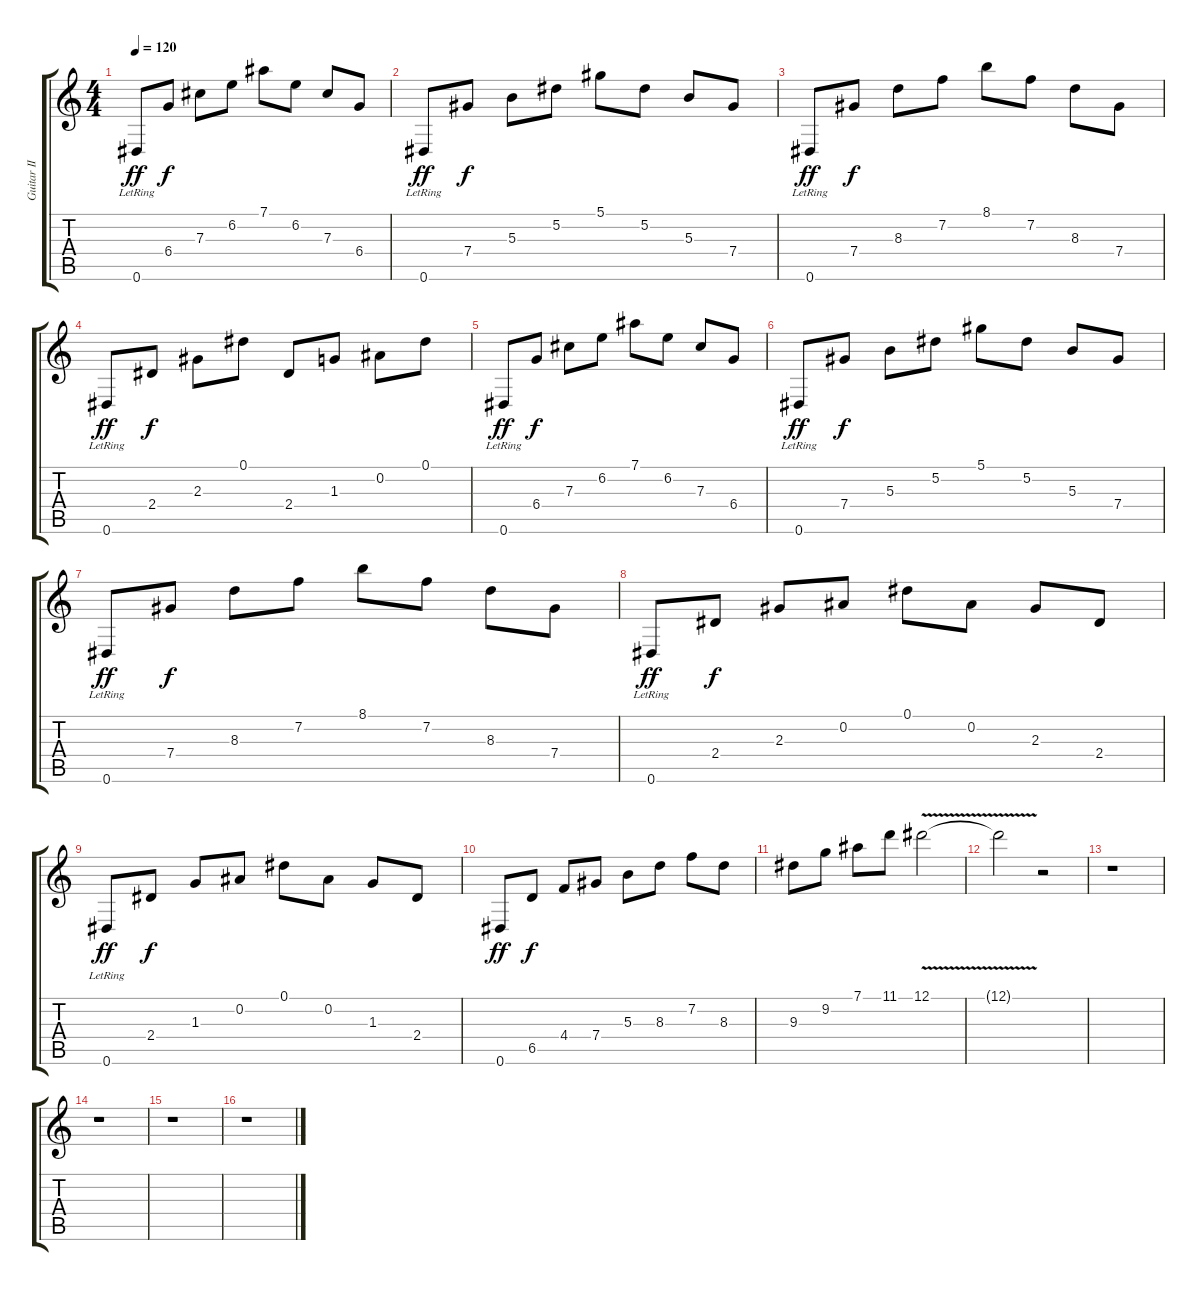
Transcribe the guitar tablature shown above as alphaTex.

\track ("Guitar II" "Guitar II") {instrument overdrivenguitar}
\staff {score tabs}
\tuning (Eb4 Bb3 Gb3 Db3 Ab2 Eb2) {hide}
\ts (4 4)
\tempo 120
\clef g2
\ks c
0.6{lr}.8{dy ff volume 12 instrument acousticguitarsteel} 6.4.8{dy f} 7.3.8 6.2.8 7.1.8 6.2.8 7.3.8 6.4.8 |
0.6{lr}.8{dy ff instrument acousticguitarsteel} 7.4.8{dy f} 5.3.8 5.2.8 5.1.8 5.2.8 5.3.8 7.4.8 |
0.6{lr}.8{dy ff instrument acousticguitarsteel} 7.4.8{dy f} 8.3.8 7.2.8 8.1.8 7.2.8 8.3.8 7.4.8 |
0.6{lr}.8{dy ff instrument acousticguitarsteel} 2.4.8{dy f} 2.3.8 0.1.8 2.4.8 1.3.8 0.2.8 0.1.8 |
0.6{lr}.8{dy ff instrument acousticguitarsteel} 6.4.8{dy f} 7.3.8 6.2.8 7.1.8 6.2.8 7.3.8 6.4.8 |
0.6{lr}.8{dy ff instrument acousticguitarsteel} 7.4.8{dy f} 5.3.8 5.2.8 5.1.8 5.2.8 5.3.8 7.4.8 |
0.6{lr}.8{dy ff instrument acousticguitarsteel} 7.4.8{dy f} 8.3.8 7.2.8 8.1.8 7.2.8 8.3.8 7.4.8 |
0.6{lr}.8{dy ff instrument acousticguitarsteel} 2.4.8{dy f} 2.3.8 0.2.8 0.1.8 0.2.8 2.3.8 2.4.8 |
0.6{lr}.8{dy ff instrument acousticguitarsteel} 2.4.8{dy f} 1.3.8 0.2.8 0.1.8 0.2.8 1.3.8 2.4.8 |
0.6.8{dy ff instrument acousticguitarsteel} 6.5.8{dy f} 4.4.8 7.4.8 5.3.8 8.3.8 7.2.8 8.3.8 |
9.3.8{instrument acousticguitarsteel} 9.2.8 7.1.8 11.1.8 12.1{v}.2 |
12.1{t}.2 r.2 |
r.1{instrument overdrivenguitar} |
r.1 |
r.1 |
r.1
